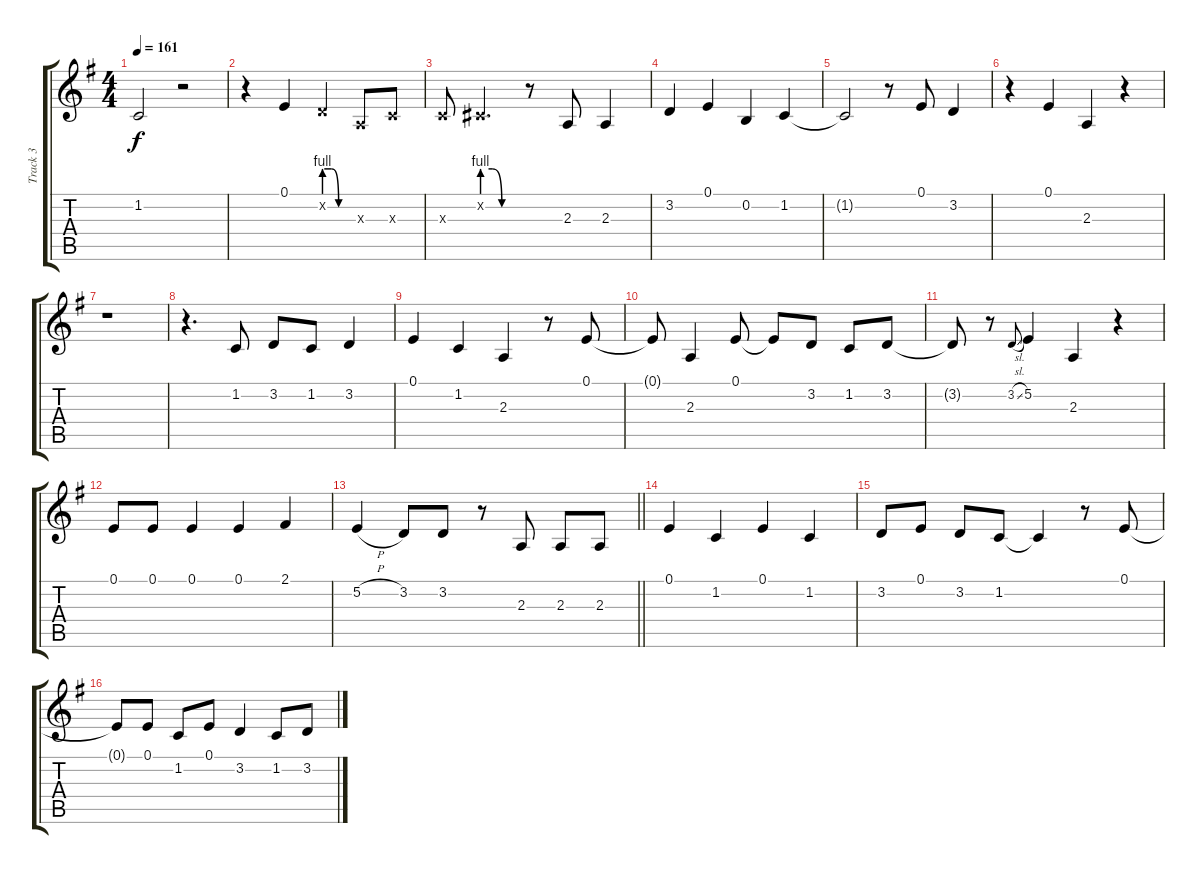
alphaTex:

\track ("Track 3" "Track 3") {instrument clarinet}
\staff {score tabs}
\tuning (E4 B3 G3 D3 A2 E2) {hide}
\ts (4 4)
\tempo 161
\clef g2
\ks g
1.2{t}.2{dy f} r.2 |
r.4 0.1.4 1.2{be (custom 0 4 15 4 30 0 60 0) x}.4 2.3{x}.8 5.3{x}.8 |
5.3{x}.8 0.2{be (custom 0 4 15 4 30 0 60 0) x}.4{d} r.8 2.3.8 2.3.4 |
3.2.4 0.1.4 0.2.4 1.2.4 |
1.2{t}.2 r.8 0.1.8 3.2.4 |
r.4 0.1.4 2.3.4 r.4 |
r.1 |
r.4{d} 1.2.8 3.2.8 1.2.8 3.2.4 |
0.1.4 1.2.4 2.3.4 r.8 0.1.8 |
0.1{t}.8 2.3.4 0.1.8 0.1{t}.8 3.2.8 1.2.8 3.2.8 |
3.2{t}.8 r.8 3.2{sl}.8{gr onbeat} 5.2.4 2.3.4 r.4 |
0.1.8 0.1.8 0.1.4 0.1.4 2.1.4 |
\barLineRight lightlight
5.2{h}.4 3.2.8 3.2.8 r.8 2.3.8 2.3.8 2.3.8 |
0.1.4 1.2.4 0.1.4 1.2.4 |
3.2.8 0.1.8 3.2.8 1.2.8 1.2{t}.4 r.8 0.1.8 |
0.1{t}.8 0.1.8 1.2.8 0.1.8 3.2.4 1.2.8 3.2.8
